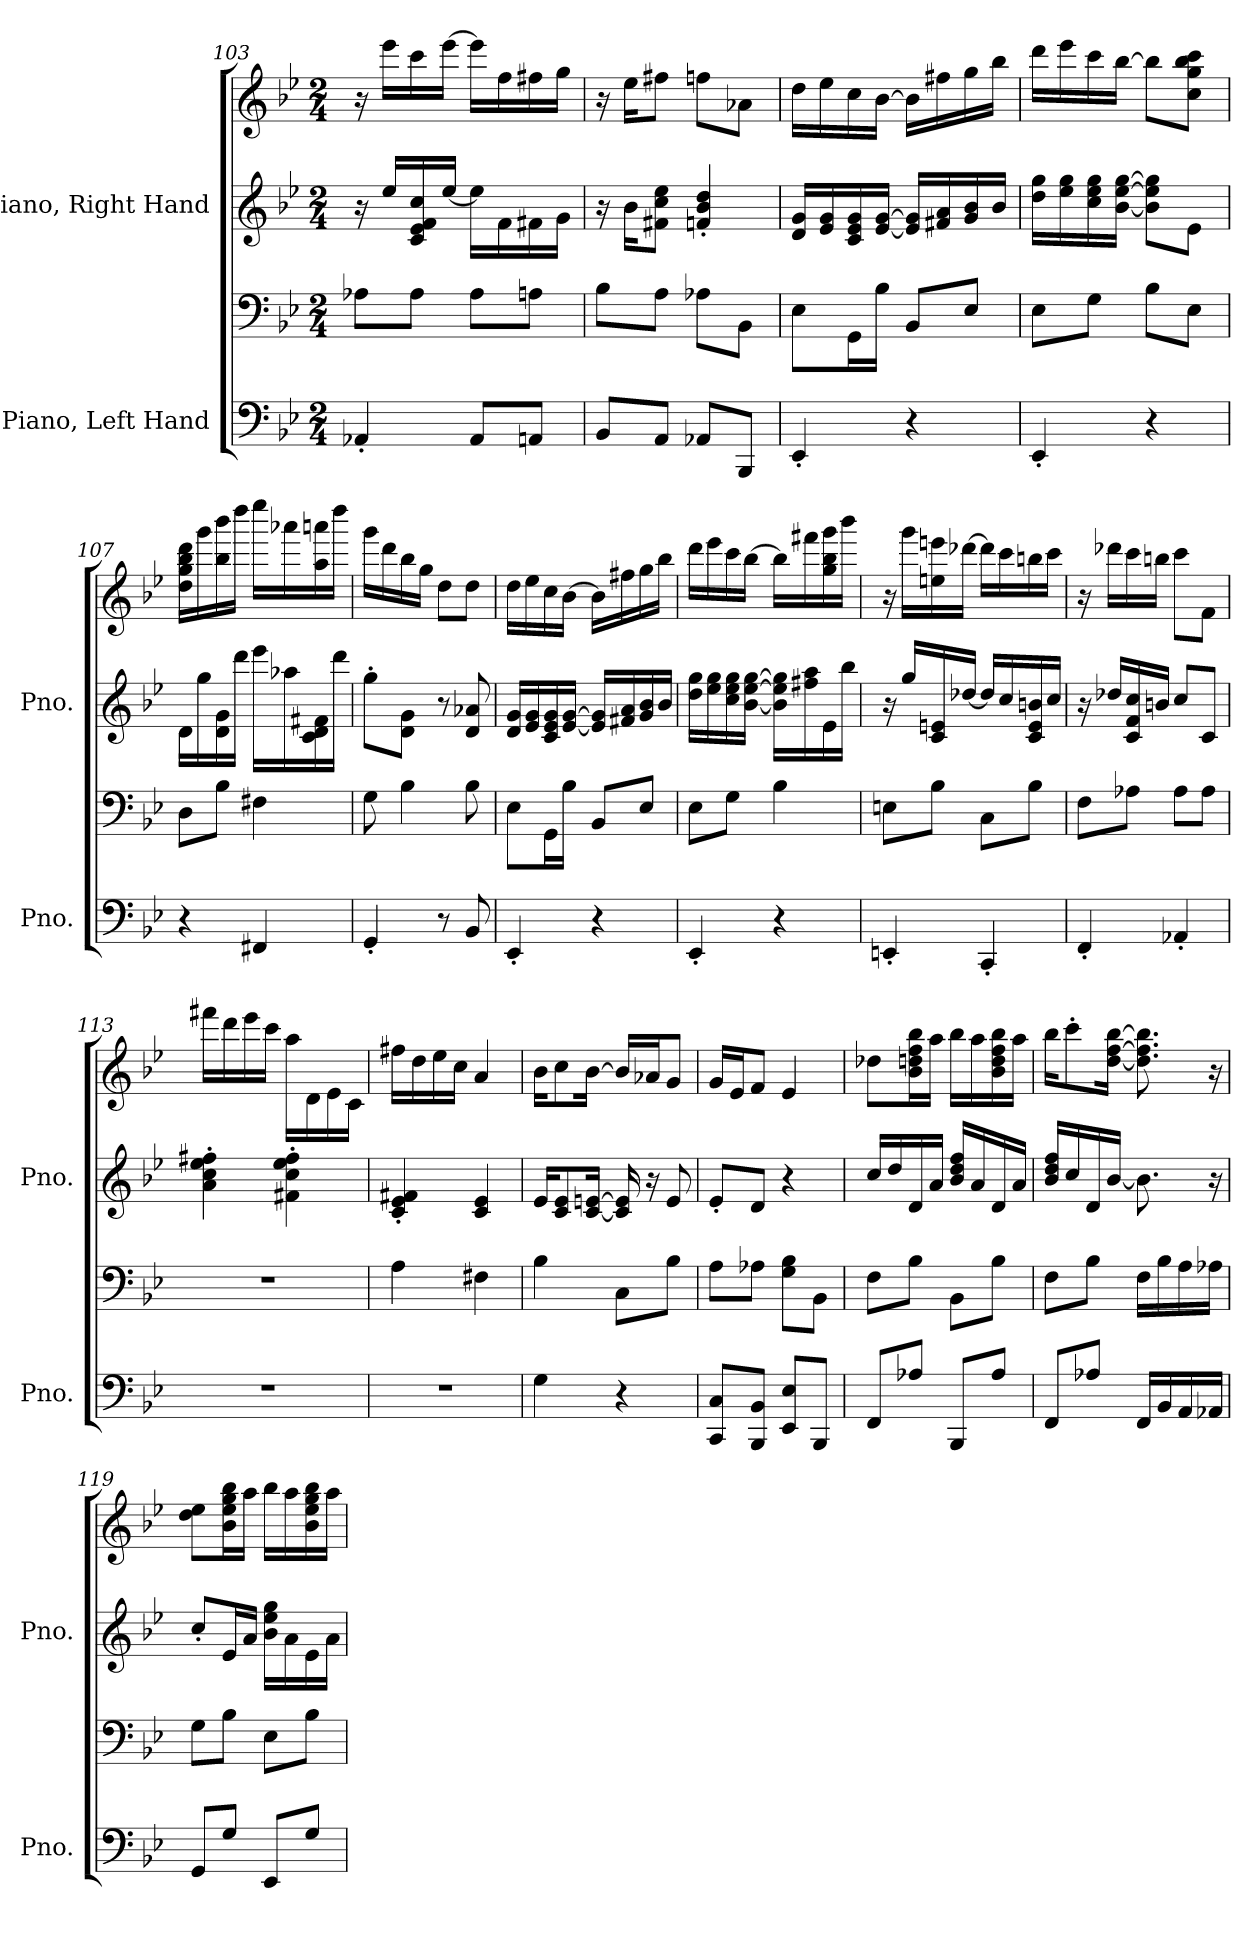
**kern	**kern	**kern	**kern
*part2	*part2	*part1	*part1
*staff4	*staff3	*staff2	*staff1
*I"Piano, Left Hand	*	*I"Piano, Right Hand	*
*I'Pno.	*	*I'Pno.	*
*clefF4	*clefF4	*clefG2	*clefG2
*k[b-e-]	*k[b-e-]	*k[b-e-]	*k[b-e-]
*M2/4	*M2/4	*M2/4	*M2/4
=103	=103	=103	=103
4AA-X'/	8A-X\L	16r	16r
.	.	16ee-/LL	16eee-\LL
.	8A-\J	16c/ 16e-/ 16f/ 16cc/	16ccc\
.	.	[16ee-/JJ	[16eee-\JJ
8AA-/L	8A-\L	16ee-\LL]	16eee-\LL]
.	.	16f\	16ff\
8AAn/J	8An\J	16f#X\	16ff#X\
.	.	16g\JJ	16gg\JJ
=104	=104	=104	=104
8BB-/L	8B-\L	16r	16r
.	.	16b-\KL	16ee-\KL
8AA/J	8A\J	8f#X\ 8cc\ 8ee-\J	8ff#X\J
8AA-X/L	8A-X\L	4fn/' 4b-/' 4dd/'	8ffn\L
8BBB-/J	8BB-\J	.	8a-X\J
!!LO:LB:g=z
=105	=105	=105	=105
4EE-'/	8E-\L	16d/ 16g/LL	16dd\LL
.	.	16e-/ 16g/	16ee-\
.	16GG\L	16c/ 16e-/ 16g/	16cc\
.	16B-\JJ	[16e-/ [16g/JJ	[16b-\JJ
4r	8BB-/L	16e-/] 16g/]LL	16b-\LL]
.	.	16f#X/ 16a/	16ff#X\
.	8E-/J	16g/ 16b-/	16gg\
.	.	16b-/JJ	16bb-\JJ
=106	=106	=106	=106
4EE-'/	8E-\L	16dd\ 16gg\LL	16ddd\LL
.	.	16ee-\ 16gg\	16eee-\
.	8G\J	16cc\ 16ee-\ 16gg\	16ccc\
.	.	[16b-\ [16ee-\ [16gg\JJ	[16bb-\JJ
4r	8B-\L	8b-\] 8ee-\] 8gg\]L	8bb-\L]
.	8E-\J	8e-\J	8cc\ 8gg\ 8bb-\ 8ccc\J
=107	=107	=107	=107
4r	8D\L	16d\LL	16dd\ 16gg\ 16bb-\ 16ddd\LL
.	.	16gg\	16ggg\
.	8B-\J	16d\ 16g\	16bb-\ 16bbb-\
.	.	16ddd\JJ	16dddd\JJ
4FF#X/	4F#X\	16eee-\LL	16eeee-\LL
.	.	16aa-X\	16aaa-X\
.	.	16c\ 16d\ 16f#X\	16aa\ 16aaan\
.	.	16ddd\JJ	16dddd\JJ
=108	=108	=108	=108
4GG'/	8G\	8gg'\L	16ggg\LL
.	.	.	16ddd\
.	4B-\	8d\ 8g\J	16bb-\
.	.	.	16gg\JJ
8r	.	8r	8dd\L
8BB-/	8B-\	8d/ 8a-X/	8dd\J
!!LO:LB:g=z
=109	=109	=109	=109
4EE-'/	8E-\L	16d/ 16g/LL	16dd\LL
.	.	16e-/ 16g/	16ee-\
.	16GG\L	16c/ 16e-/ 16g/	16cc\
.	16B-\JJ	[16e-/ [16g/JJ	[16b-\JJ
4r	8BB-/L	16e-/] 16g/]LL	16b-\LL]
.	.	16f#X/ 16a/	16ff#X\
.	8E-/J	16g/ 16b-/	16gg\
.	.	16b-/JJ	16bb-\JJ
=110	=110	=110	=110
4EE-'/	8E-\L	16dd\ 16gg\LL	16ddd\LL
.	.	16ee-\ 16gg\	16eee-\
.	8G\J	16cc\ 16ee-\ 16gg\	16ccc\
.	.	[16b-\ [16ee-\ [16gg\JJ	[16bb-\JJ
4r	4B-\	16b-\] 16ee-\] 16gg\]LL	16bb-\LL]
.	.	16ff#X\ 16aa\	16fff#X\
.	.	16e-\	16gg\ 16bb-\ 16ggg\
.	.	16bb-\JJ	16bbb-\JJ
=111	=111	=111	=111
4EEn'/	8En\L	16r	16r
.	.	16gg/LL	16ggg\LL
.	8B-\J	16c/ 16en/	16een\ 16eeen\
.	.	[16dd-X/JJ	[16ddd-X\JJ
4CC'/	8C\L	16dd-/LL]	16ddd-\LL]
.	.	16cc/	16ccc\
.	8B-\J	16c/ 16e/ 16bn/	16bbn\
.	.	16cc/JJ	16ccc\JJ
!!LO:PB:g=z
=112	=112	=112	=112
4FF'/	8F\L	16r	16r
.	.	16dd-X/LL	16ddd-X\LL
.	8A-X\J	16c/ 16f/ 16cc/	16ccc\
.	.	16bn/JJ	16bbn\JJ
4AA-X'/	8A-\L	8cc/L	8ccc\L
.	8A-\J	8c/J	8f\J
=113	=113	=113	=113
2r	2r	4a\' 4cc\' 4ee-\' 4ff#X\'	16fff#X\LL
.	.	.	16ddd\
.	.	.	16eee-\
.	.	.	16ccc\JJ
.	.	4f#X\' 4cc\' 4ee-\' 4ff#\'	16aa\LL
.	.	.	16d\
.	.	.	16e-\
.	.	.	16c\JJ
=114	=114	=114	=114
2r	4A\	4c/' 4e-/' 4f#X/'	16ff#X\LL
.	.	.	16dd\
.	.	.	16ee-\
.	.	.	16cc\JJ
.	4F#X\	4c/ 4e-/	4a/
=115	=115	=115	=115
4G\	4B-\	16e-/KL	16b-\KL
.	.	8c/ 8e-/	8cc\
.	.	[16c/ [16en/Jk	[16b-\Jk
4r	8C\L	16c/] 16e/]	16b-/LL]
.	.	16r	16a-X/J
.	8B-\J	8e/	8g/J
=116	=116	=116	=116
8CC/ 8C/L	8A\L	8e-'/L	16g/LL
.	.	.	16e-/J
8BBB-/ 8BB-/J	8A-X\J	8d/J	8f/J
8EE-/ 8E-/L	8G\ 8B-\L	4r	4e-/
8BBB-/J	8BB-\J	.	.
!!LO:LB:g=z
=117	=117	=117	=117
8FF/L	8F\L	16cc/LL	8dd-X\L
.	.	16dd/	.
8A-X/J	8B-\J	16d/	16b-\ 16ddn\ 16ff\ 16bb-\L
.	.	16a/JJ	16aa\JJ
8BBB-/L	8BB-\L	16b-/ 16dd/ 16ff/LL	16bb-\LL
.	.	16a/	16aa\
8A-/J	8B-\J	16d/	16b-\ 16dd\ 16ff\ 16bb-\
.	.	16a/JJ	16aa\JJ
=118	=118	=118	=118
8FF/L	8F\L	16b-/ 16dd/ 16ff/LL	16bb-\KL
.	.	16cc/	8ccc'\
8A-X/J	8B-\J	16d/	.
.	.	[16b-/JJ	[16dd\ [16ff\ [16bb-\Jk
16FF/LL	16F\LL	8.b-\]	8.dd\] 8.ff\] 8.bb-\]
16BB-/	16B-\	.	.
16AA/	16A\	.	.
16AA-X/JJ	16A-X\JJ	16r	16r
=119	=119	=119	=119
8GG/L	8G\L	8cc'/L	8dd\ 8ee-\L
8G/J	8B-\J	16e-/L	16b-\ 16ee-\ 16gg\ 16bb-\L
.	.	16a/JJ	16aa\JJ
8EE-/L	8E-\L	16b-\ 16ee-\ 16gg\LL	16bb-\LL
.	.	16a\	16aa\
8G/J	8B-\J	16e-\	16b-\ 16ee-\ 16gg\ 16bb-\
.	.	16a\JJ	16aa\JJ
=	=	=	=
*-	*-	*-	*-
